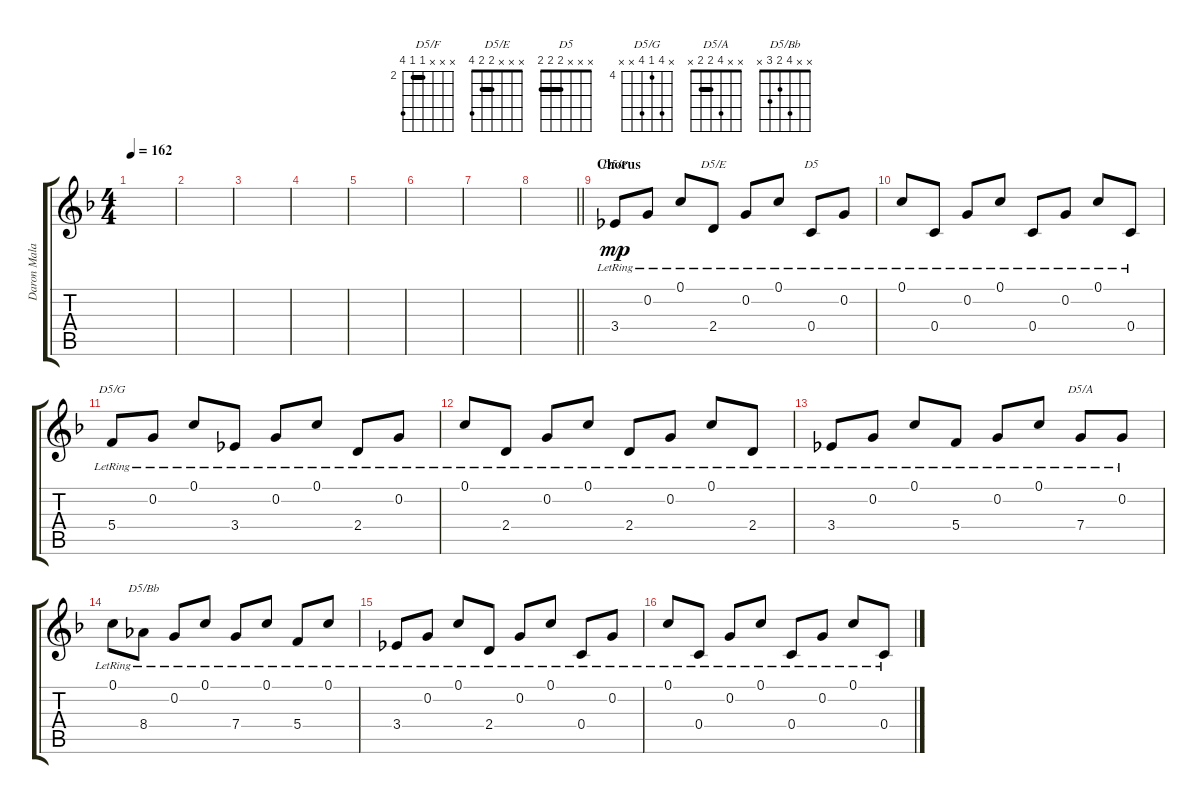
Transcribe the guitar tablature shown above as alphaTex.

\track ("Daron Malakian Gtr. 4 - 12 String" "Daron Mala") {instrument acousticguitarsteel}
\staff {score tabs}
\tuning (C4 G3 F3 C3 G2 C2) {hide}
\chord ("D5/F" x x x 2 2 5) {firstfret 2 barre 2}
\chord ("D5/E" x x x 2 2 4) {barre 2}
\chord ("D5" x x x 2 2 2) {barre 2}
\chord ("D5/G" x 7 4 7 x x) {firstfret 4}
\chord ("D5/A" x x 4 2 2 x) {barre 2}
\chord ("D5/Bb" x x 4 2 3 x)
\ts (4 4)
\tempo 162
\clef g2
\ks dminor
|
|
|
|
|
|
|
\barLineRight lightlight
|
\section ("" "Chorus")
3.4{lr}.8{ch "D5/F" dy mp} 0.2{lr}.8 0.1{lr}.8 2.4{lr}.8{ch "D5/E"} 0.2{lr}.8 0.1{lr}.8 0.4{lr}.8{ch "D5"} 0.2{lr}.8 |
0.1{lr}.8 0.4{lr}.8 0.2{lr}.8 0.1{lr}.8 0.4{lr}.8 0.2{lr}.8 0.1{lr}.8 0.4{lr}.8 |
5.4{lr}.8{ch "D5/G"} 0.2{lr}.8 0.1{lr}.8 3.4{lr}.8 0.2{lr}.8 0.1{lr}.8 2.4{lr}.8 0.2{lr}.8 |
0.1{lr}.8 2.4{lr}.8 0.2{lr}.8 0.1{lr}.8 2.4{lr}.8 0.2{lr}.8 0.1{lr}.8 2.4{lr}.8 |
3.4{lr}.8 0.2{lr}.8 0.1{lr}.8 5.4{lr}.8 0.2{lr}.8 0.1{lr}.8 7.4{lr}.8{ch "D5/A"} 0.2{lr}.8 |
0.1{lr}.8 8.4{lr}.8{ch "D5/Bb"} 0.2{lr}.8 0.1{lr}.8 7.4{lr}.8 0.1{lr}.8 5.4{lr}.8 0.1{lr}.8 |
3.4{lr}.8 0.2{lr}.8 0.1{lr}.8 2.4{lr}.8 0.2{lr}.8 0.1{lr}.8 0.4{lr}.8 0.2{lr}.8 |
0.1{lr}.8 0.4{lr}.8 0.2{lr}.8 0.1{lr}.8 0.4{lr}.8 0.2{lr}.8 0.1{lr}.8 0.4{lr}.8
